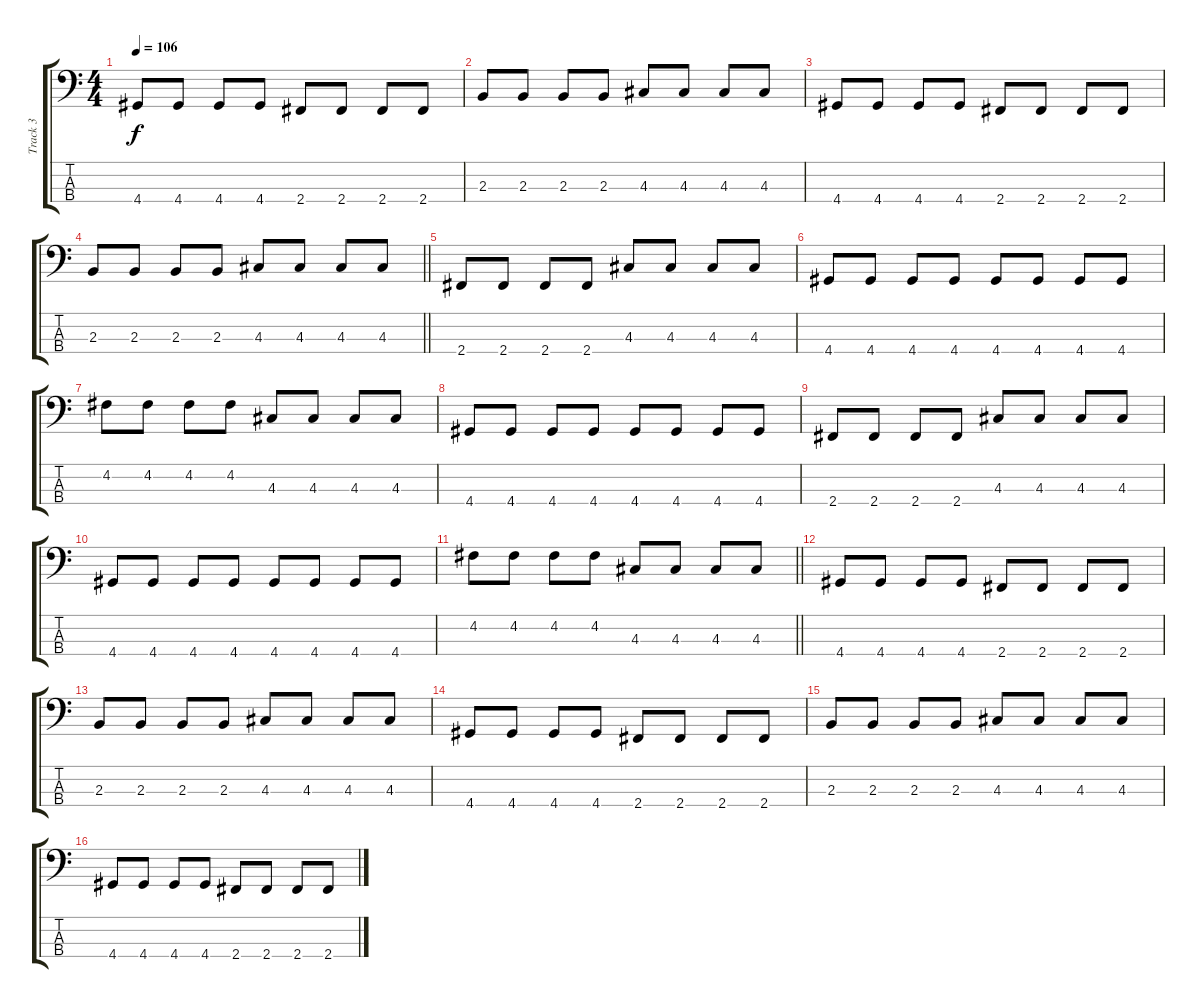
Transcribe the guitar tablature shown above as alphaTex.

\track ("Track 3" "Track 3") {instrument electricbasspick}
\staff {score tabs}
\tuning (G2 D2 A1 E1) {hide}
\ts (4 4)
\tempo 106
\clef f4
\ks c
4.4.8{dy f} 4.4.8 4.4.8 4.4.8 2.4.8 2.4.8 2.4.8 2.4.8 |
2.3.8 2.3.8 2.3.8 2.3.8 4.3.8 4.3.8 4.3.8 4.3.8 |
4.4.8 4.4.8 4.4.8 4.4.8 2.4.8 2.4.8 2.4.8 2.4.8 |
\barLineRight lightlight
2.3.8 2.3.8 2.3.8 2.3.8 4.3.8 4.3.8 4.3.8 4.3.8 |
2.4.8 2.4.8 2.4.8 2.4.8 4.3.8 4.3.8 4.3.8 4.3.8 |
4.4.8 4.4.8 4.4.8 4.4.8 4.4.8 4.4.8 4.4.8 4.4.8 |
4.2.8 4.2.8 4.2.8 4.2.8 4.3.8 4.3.8 4.3.8 4.3.8 |
4.4.8 4.4.8 4.4.8 4.4.8 4.4.8 4.4.8 4.4.8 4.4.8 |
2.4.8 2.4.8 2.4.8 2.4.8 4.3.8 4.3.8 4.3.8 4.3.8 |
4.4.8 4.4.8 4.4.8 4.4.8 4.4.8 4.4.8 4.4.8 4.4.8 |
\barLineRight lightlight
4.2.8 4.2.8 4.2.8 4.2.8 4.3.8 4.3.8 4.3.8 4.3.8 |
4.4.8 4.4.8 4.4.8 4.4.8 2.4.8 2.4.8 2.4.8 2.4.8 |
2.3.8 2.3.8 2.3.8 2.3.8 4.3.8 4.3.8 4.3.8 4.3.8 |
4.4.8 4.4.8 4.4.8 4.4.8 2.4.8 2.4.8 2.4.8 2.4.8 |
2.3.8 2.3.8 2.3.8 2.3.8 4.3.8 4.3.8 4.3.8 4.3.8 |
4.4.8 4.4.8 4.4.8 4.4.8 2.4.8 2.4.8 2.4.8 2.4.8
